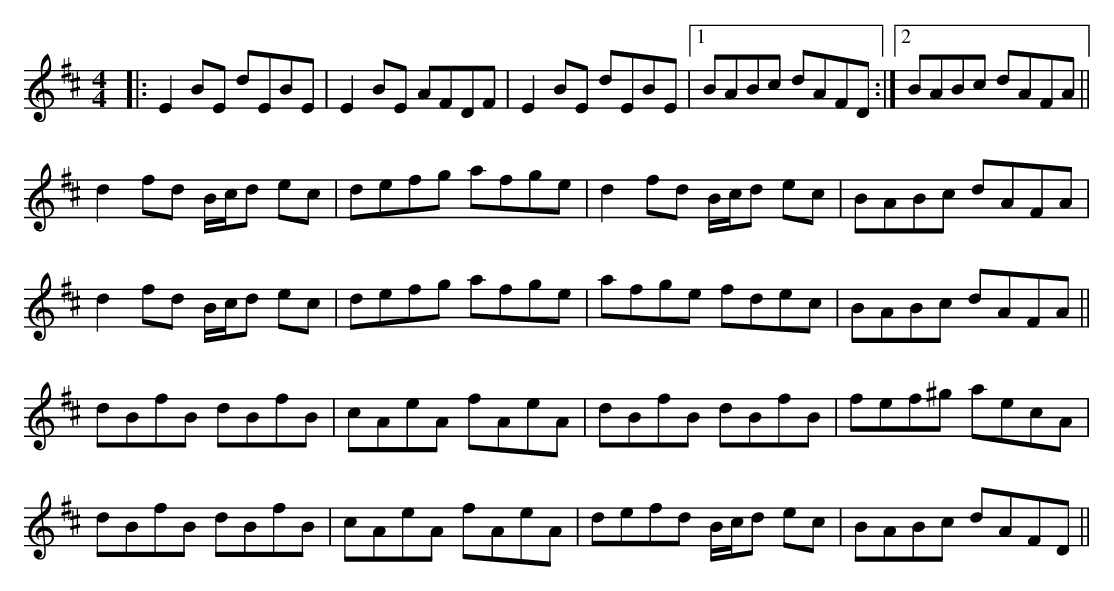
X:1
M:4/4
K:D
|:E2BE dEBE|E2BE AFDF|E2BE dEBE|1 BABc dAFD:|2 BABc dAFA||
d2fd B/c/d ec|defg afge|d2fd B/c/d ec|BABc dAFA|
d2fd B/c/d ec|defg afge|afge fdec|BABc dAFA||
dBfB dBfB|cAeA fAeA|dBfB dBfB|fef^g aecA|
dBfB dBfB|cAeA fAeA|defd B/c/d ec|BABc dAFD||
